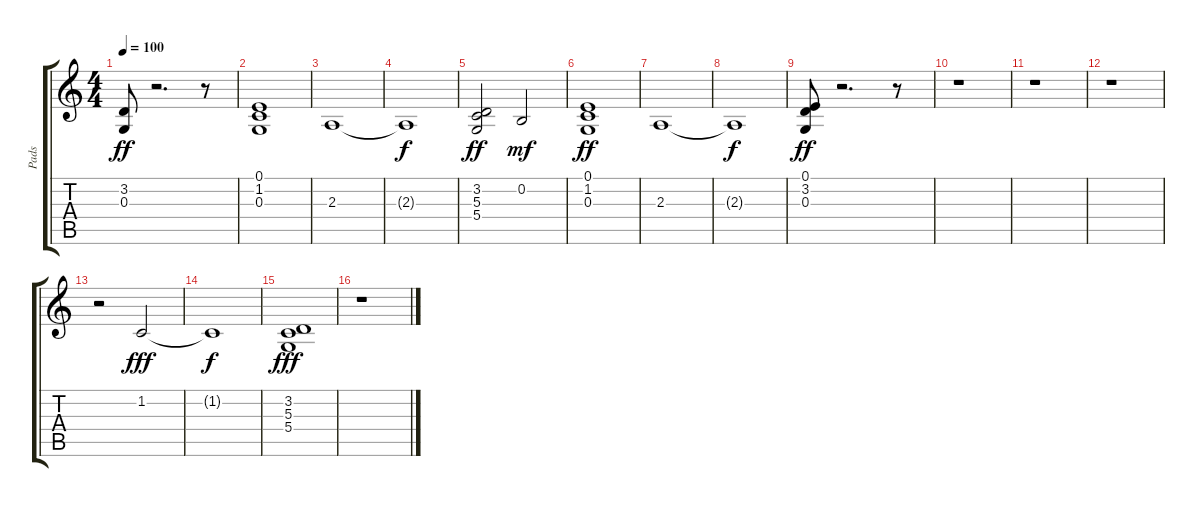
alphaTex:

\track ("Pads" "Pads") {instrument stringensemble2}
\staff {score tabs}
\tuning (E4 B3 G3 D3 A2 E2) {hide}
\ts (4 4)
\tempo 100
\clef g2
\ks c
(3.2 0.3).8{dy ff} r.2{d} r.8 |
(0.1 1.2 0.3).1 |
2.3.1 |
2.3{t}.1{dy f} |
(3.2 5.3 5.4).2{dy ff} 0.2.2{dy mf} |
(0.1 1.2 0.3).1{dy ff} |
2.3.1 |
2.3{t}.1{dy f} |
(0.1 3.2 0.3).8{dy ff} r.2{d} r.8 |
r.1 |
r.1 |
r.1 |
r.2 1.2.2{dy fff} |
1.2{t}.1{dy f} |
(3.2 5.3 5.4).1{dy fff} |
r.1
